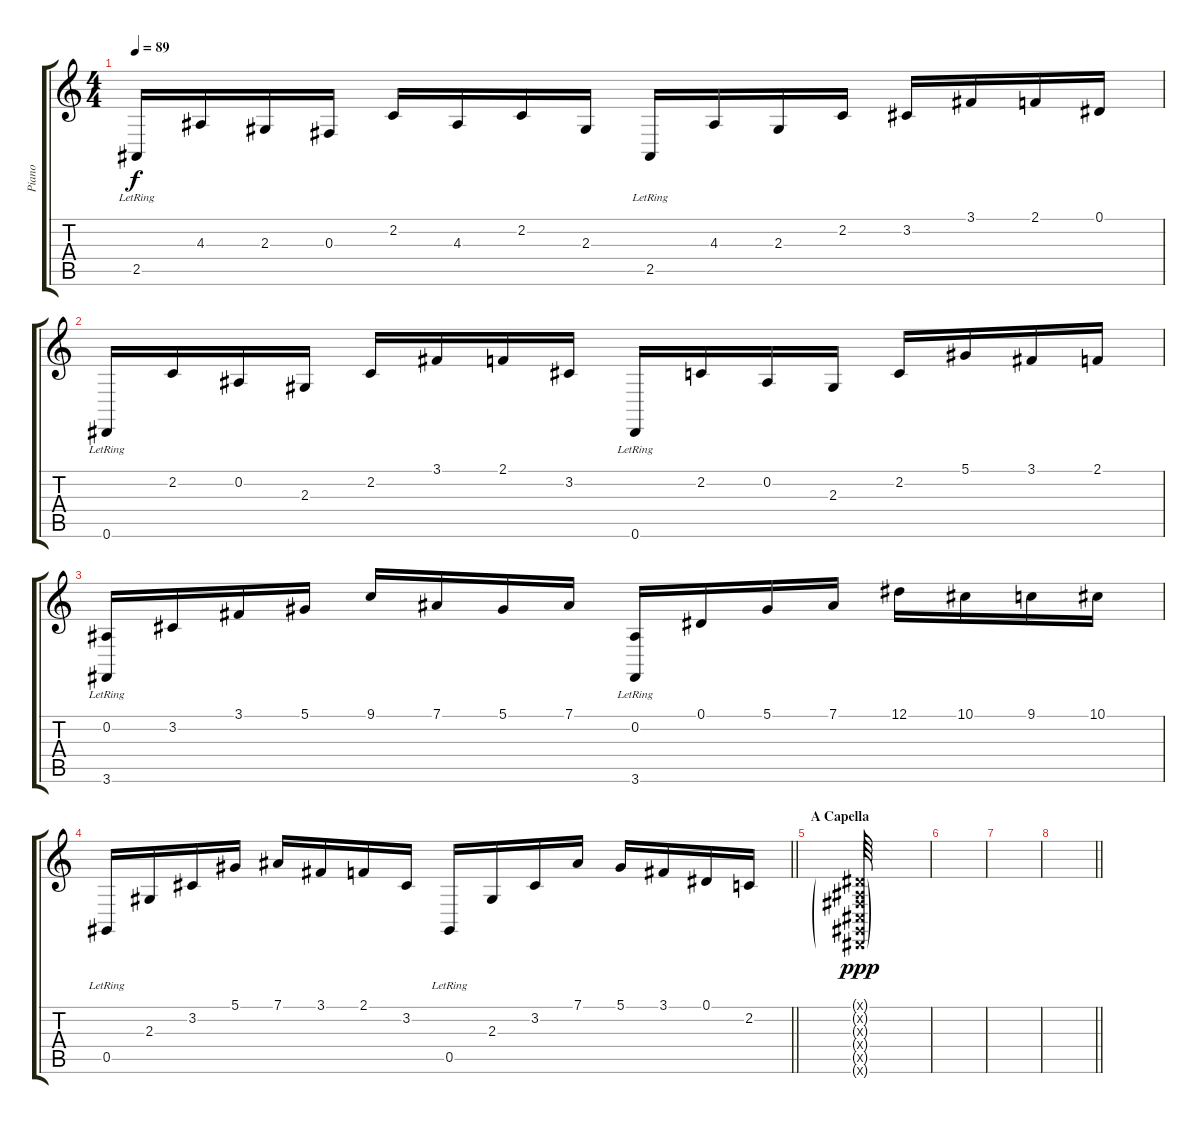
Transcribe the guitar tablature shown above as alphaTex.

\track ("Piano" "Piano") {instrument acousticgrandpiano}
\staff {score tabs}
\tuning (Eb4 Bb3 Gb3 Db3 Ab2 Eb2) {hide}
\ts (4 4)
\tempo 89
\clef g2
\ks c
2.5{lr}.16{dy f} 4.3.16 2.3.16 0.3.16 2.2.16 4.3.16 2.2.16 2.3.16 2.5{lr}.16 4.3.16 2.3.16 2.2.16 3.2.16 3.1.16 2.1.16 0.1.16 |
0.6{lr}.16 2.2.16 0.2.16 2.3.16 2.2.16 3.1.16 2.1.16 3.2.16 0.6{lr}.16 2.2.16 0.2.16 2.3.16 2.2.16 5.1.16 3.1.16 2.1.16 |
(0.2 3.6{lr}).16 3.2.16 3.1.16 5.1.16 9.1.16 7.1.16 5.1.16 7.1.16 (0.2 3.6{lr}).16 0.1.16 5.1.16 7.1.16 12.1.16 10.1.16 9.1.16 10.1.16 |
\barLineRight lightlight
0.5{lr}.16 2.3.16 3.2.16 5.1.16 7.1.16 3.1.16 2.1.16 3.2.16 0.5{lr}.16 2.3.16 3.2.16 7.1.16 5.1.16 3.1.16 0.1.16 2.2.16 |
\section ("" "A Capella")
(0.1{g x} 0.2{g x} 0.3{g x} 0.4{g x} 0.5{g x} 0.6{g x}).64{dy ppp} |
|
|
\barLineRight lightlight
